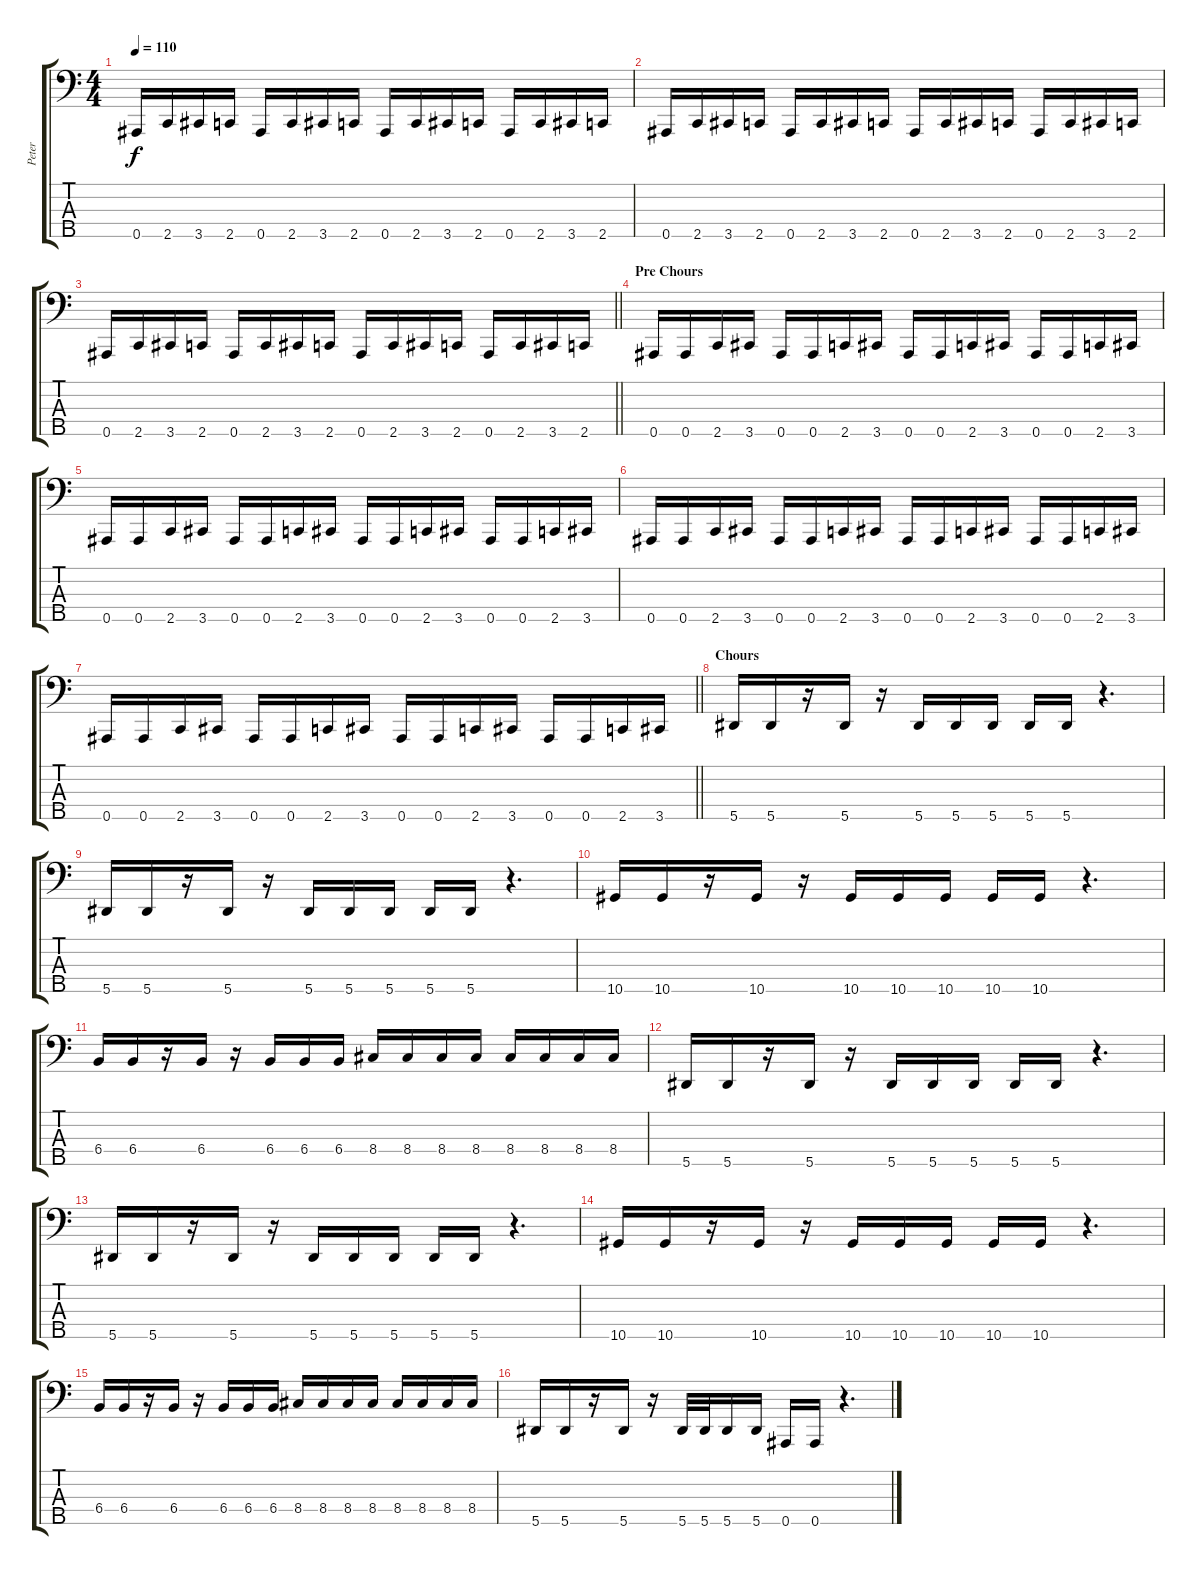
\track ("Peter" "Peter") {instrument electricbassfinger}
\staff {score tabs}
\tuning (Ab2 Eb2 Bb1 F1 Bb0) {hide}
\ts (4 4)
\tempo 110
\clef f4
\ks c
0.5.16{dy f} 2.5.16 3.5.16 2.5.16 0.5.16 2.5.16 3.5.16 2.5.16 0.5.16 2.5.16 3.5.16 2.5.16 0.5.16 2.5.16 3.5.16 2.5.16 |
0.5.16 2.5.16 3.5.16 2.5.16 0.5.16 2.5.16 3.5.16 2.5.16 0.5.16 2.5.16 3.5.16 2.5.16 0.5.16 2.5.16 3.5.16 2.5.16 |
\barLineRight lightlight
0.5.16 2.5.16 3.5.16 2.5.16 0.5.16 2.5.16 3.5.16 2.5.16 0.5.16 2.5.16 3.5.16 2.5.16 0.5.16 2.5.16 3.5.16 2.5.16 |
\section ("" "Pre Chours")
0.5.16 0.5.16 2.5.16 3.5.16 0.5.16 0.5.16 2.5.16 3.5.16 0.5.16 0.5.16 2.5.16 3.5.16 0.5.16 0.5.16 2.5.16 3.5.16 |
0.5.16 0.5.16 2.5.16 3.5.16 0.5.16 0.5.16 2.5.16 3.5.16 0.5.16 0.5.16 2.5.16 3.5.16 0.5.16 0.5.16 2.5.16 3.5.16 |
0.5.16 0.5.16 2.5.16 3.5.16 0.5.16 0.5.16 2.5.16 3.5.16 0.5.16 0.5.16 2.5.16 3.5.16 0.5.16 0.5.16 2.5.16 3.5.16 |
\barLineRight lightlight
0.5.16 0.5.16 2.5.16 3.5.16 0.5.16 0.5.16 2.5.16 3.5.16 0.5.16 0.5.16 2.5.16 3.5.16 0.5.16 0.5.16 2.5.16 3.5.16 |
\section ("" "Chours")
5.5.16 5.5.16 r.16 5.5.16 r.16 5.5.16 5.5.16 5.5.16 5.5.16 5.5.16 r.4{d} |
5.5.16 5.5.16 r.16 5.5.16 r.16 5.5.16 5.5.16 5.5.16 5.5.16 5.5.16 r.4{d} |
10.5.16 10.5.16 r.16 10.5.16 r.16 10.5.16 10.5.16 10.5.16 10.5.16 10.5.16 r.4{d} |
6.4.16 6.4.16 r.16 6.4.16 r.16 6.4.16 6.4.16 6.4.16 8.4.16 8.4.16 8.4.16 8.4.16 8.4.16 8.4.16 8.4.16 8.4.16 |
5.5.16 5.5.16 r.16 5.5.16 r.16 5.5.16 5.5.16 5.5.16 5.5.16 5.5.16 r.4{d} |
5.5.16 5.5.16 r.16 5.5.16 r.16 5.5.16 5.5.16 5.5.16 5.5.16 5.5.16 r.4{d} |
10.5.16 10.5.16 r.16 10.5.16 r.16 10.5.16 10.5.16 10.5.16 10.5.16 10.5.16 r.4{d} |
6.4.16 6.4.16 r.16 6.4.16 r.16 6.4.16 6.4.16 6.4.16 8.4.16 8.4.16 8.4.16 8.4.16 8.4.16 8.4.16 8.4.16 8.4.16 |
5.5.16 5.5.16 r.16 5.5.16 r.16 5.5.32 5.5.32 5.5.16 5.5.16 0.5.16 0.5.16 r.4{d}
